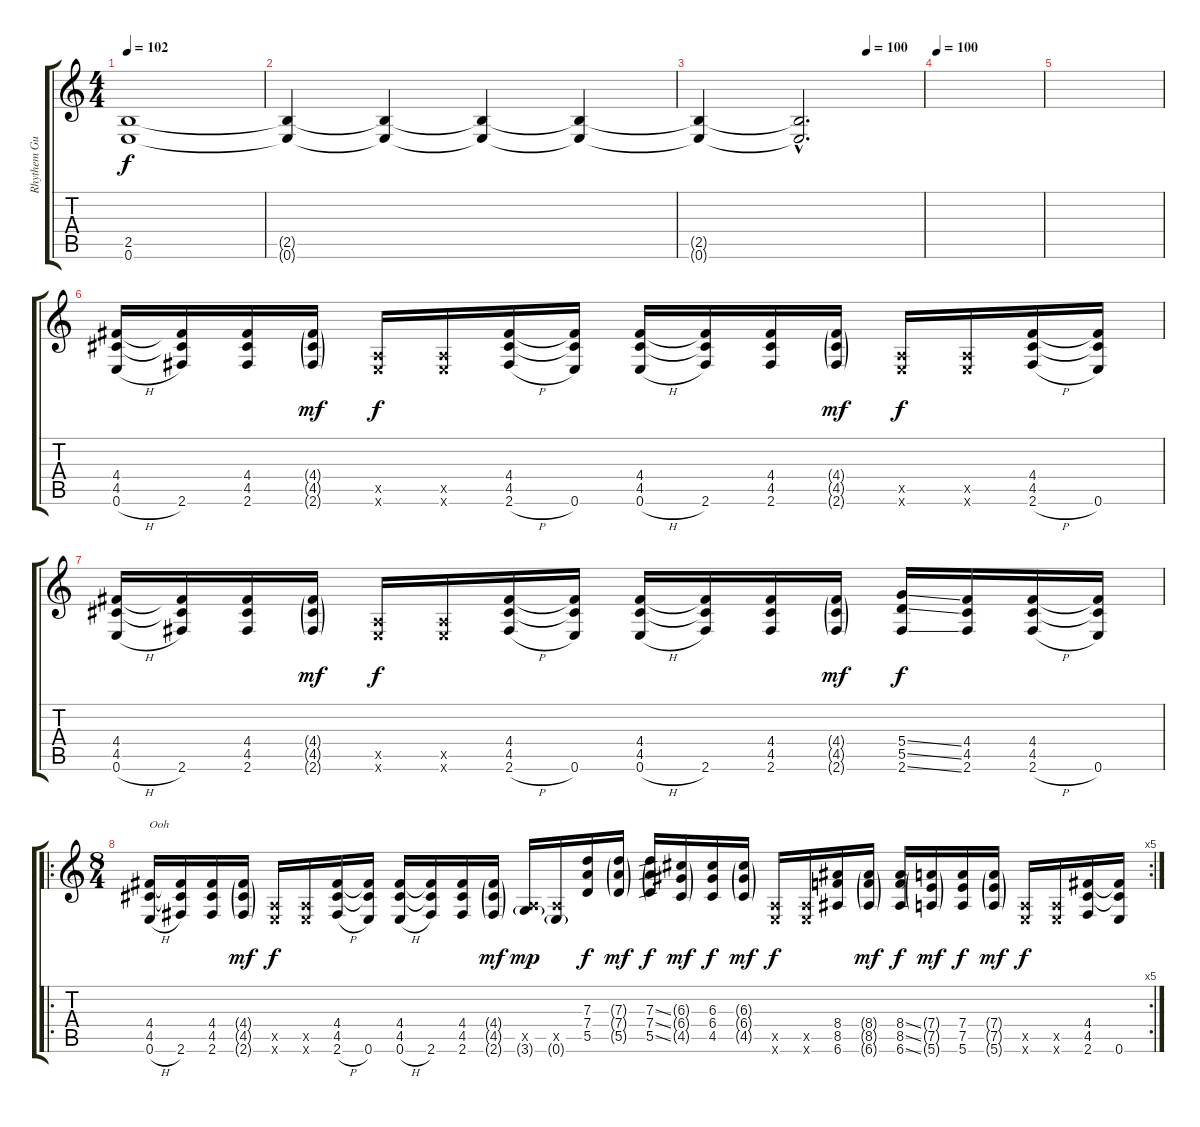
\track ("Rhythem Guitar" "Rhythem Gu") {instrument overdrivenguitar}
\staff {score tabs}
\tuning (E4 B3 G3 D3 A2 E2) {hide}
\ts (4 4)
\tempo 102
\clef g2
\ks c
(2.5{t} 0.6{t}).1{dy f} |
(2.5{t} 0.6{t}).4{volume 11} (2.5{t} 0.6{t}).4{volume 10} (2.5{t} 0.6{t}).4{volume 9} (2.5{t} 0.6{t}).4{volume 8} |
\tempo (100 0.75)
(2.5{t} 0.6{t}).4{volume 7} (2.5{hac t} 0.6{hac t}).2{d volume 6} |
\tempo 100
|
|
(4.4 4.5 0.6{h}).16{volume 15 balance 14} (4.4{t} 4.5{t} 2.6).16 (4.4 4.5 2.6).16 (4.4{g} 4.5{g} 2.6{g}).16{dy mf} (0.5{x} 0.6{x}).16{dy f} (0.5{x} 0.6{x}).16 (4.4 4.5 2.6{h}).16 (4.4{t} 4.5{t} 0.6).16 (4.4 4.5 0.6{h}).16 (4.4{t} 4.5{t} 2.6).16 (4.4 4.5 2.6).16 (4.4{g} 4.5{g} 2.6{g}).16{dy mf} (0.5{x} 0.6{x}).16{dy f} (0.5{x} 0.6{x}).16 (4.4 4.5 2.6{h}).16 (4.4{t} 4.5{t} 0.6).16 |
(4.4 4.5 0.6{h}).16 (4.4{t} 4.5{t} 2.6).16 (4.4 4.5 2.6).16 (4.4{g} 4.5{g} 2.6{g}).16{dy mf} (0.5{x} 0.6{x}).16{dy f} (0.5{x} 0.6{x}).16 (4.4 4.5 2.6{h}).16 (4.4{t} 4.5{t} 0.6).16 (4.4 4.5 0.6{h}).16 (4.4{t} 4.5{t} 2.6).16 (4.4 4.5 2.6).16 (4.4{g} 4.5{g} 2.6{g}).16{dy mf} (5.4{ss} 5.5{ss} 2.6{ss}).16{dy f} (4.4 4.5 2.6).16 (4.4 4.5 2.6{h}).16 (4.4{t} 4.5{t} 0.6).16 |
\ro
\rc 5
\ts (8 4)
(4.4 4.5 0.6{h}).16{txt "Ooh" volume 12 balance 6} (4.4{t} 4.5{t} 2.6).16 (4.4 4.5 2.6).16 (4.4{g} 4.5{g} 2.6{g}).16{dy mf} (0.5{x} 0.6{x}).16{dy f} (0.5{x} 0.6{x}).16 (4.4 4.5 2.6{h}).16 (4.4{t} 4.5{t} 0.6).16 (4.4 4.5 0.6{h}).16 (4.4{t} 4.5{t} 2.6).16 (4.4 4.5 2.6).16 (4.4{g} 4.5{g} 2.6{g}).16{dy mf} (0.5{x} 3.6{g}).16{dy mp} (0.5{x} 0.6{g}).16 (7.3 7.4 5.5).16{dy f} (7.3{g} 7.4{g} 5.5{g}).16{dy mf} (7.3{ss} 7.4{ss} 5.5{ss}).16{dy f} (6.3{g} 6.4{g} 4.5{g}).16{dy mf} (6.3 6.4 4.5).16{dy f} (6.3{g} 6.4{g} 4.5{g}).16{dy mf} (0.5{x} 0.6{x}).16{dy f} (0.5{x} 0.6{x}).16 (8.4 8.5 6.6).16 (8.4{g} 8.5{g} 6.6{g}).16{dy mf} (8.4{ss} 8.5{ss} 6.6{ss}).16{dy f} (7.4{g} 7.5{g} 5.6{g}).16{dy mf} (7.4 7.5 5.6).16{dy f} (7.4{g} 7.5{g} 5.6{g}).16{dy mf} (0.5{x} 0.6{x}).16{dy f} (0.5{x} 0.6{x}).16 (4.4 4.5 2.6).16 (4.4{t} 4.5{t} 0.6).16
